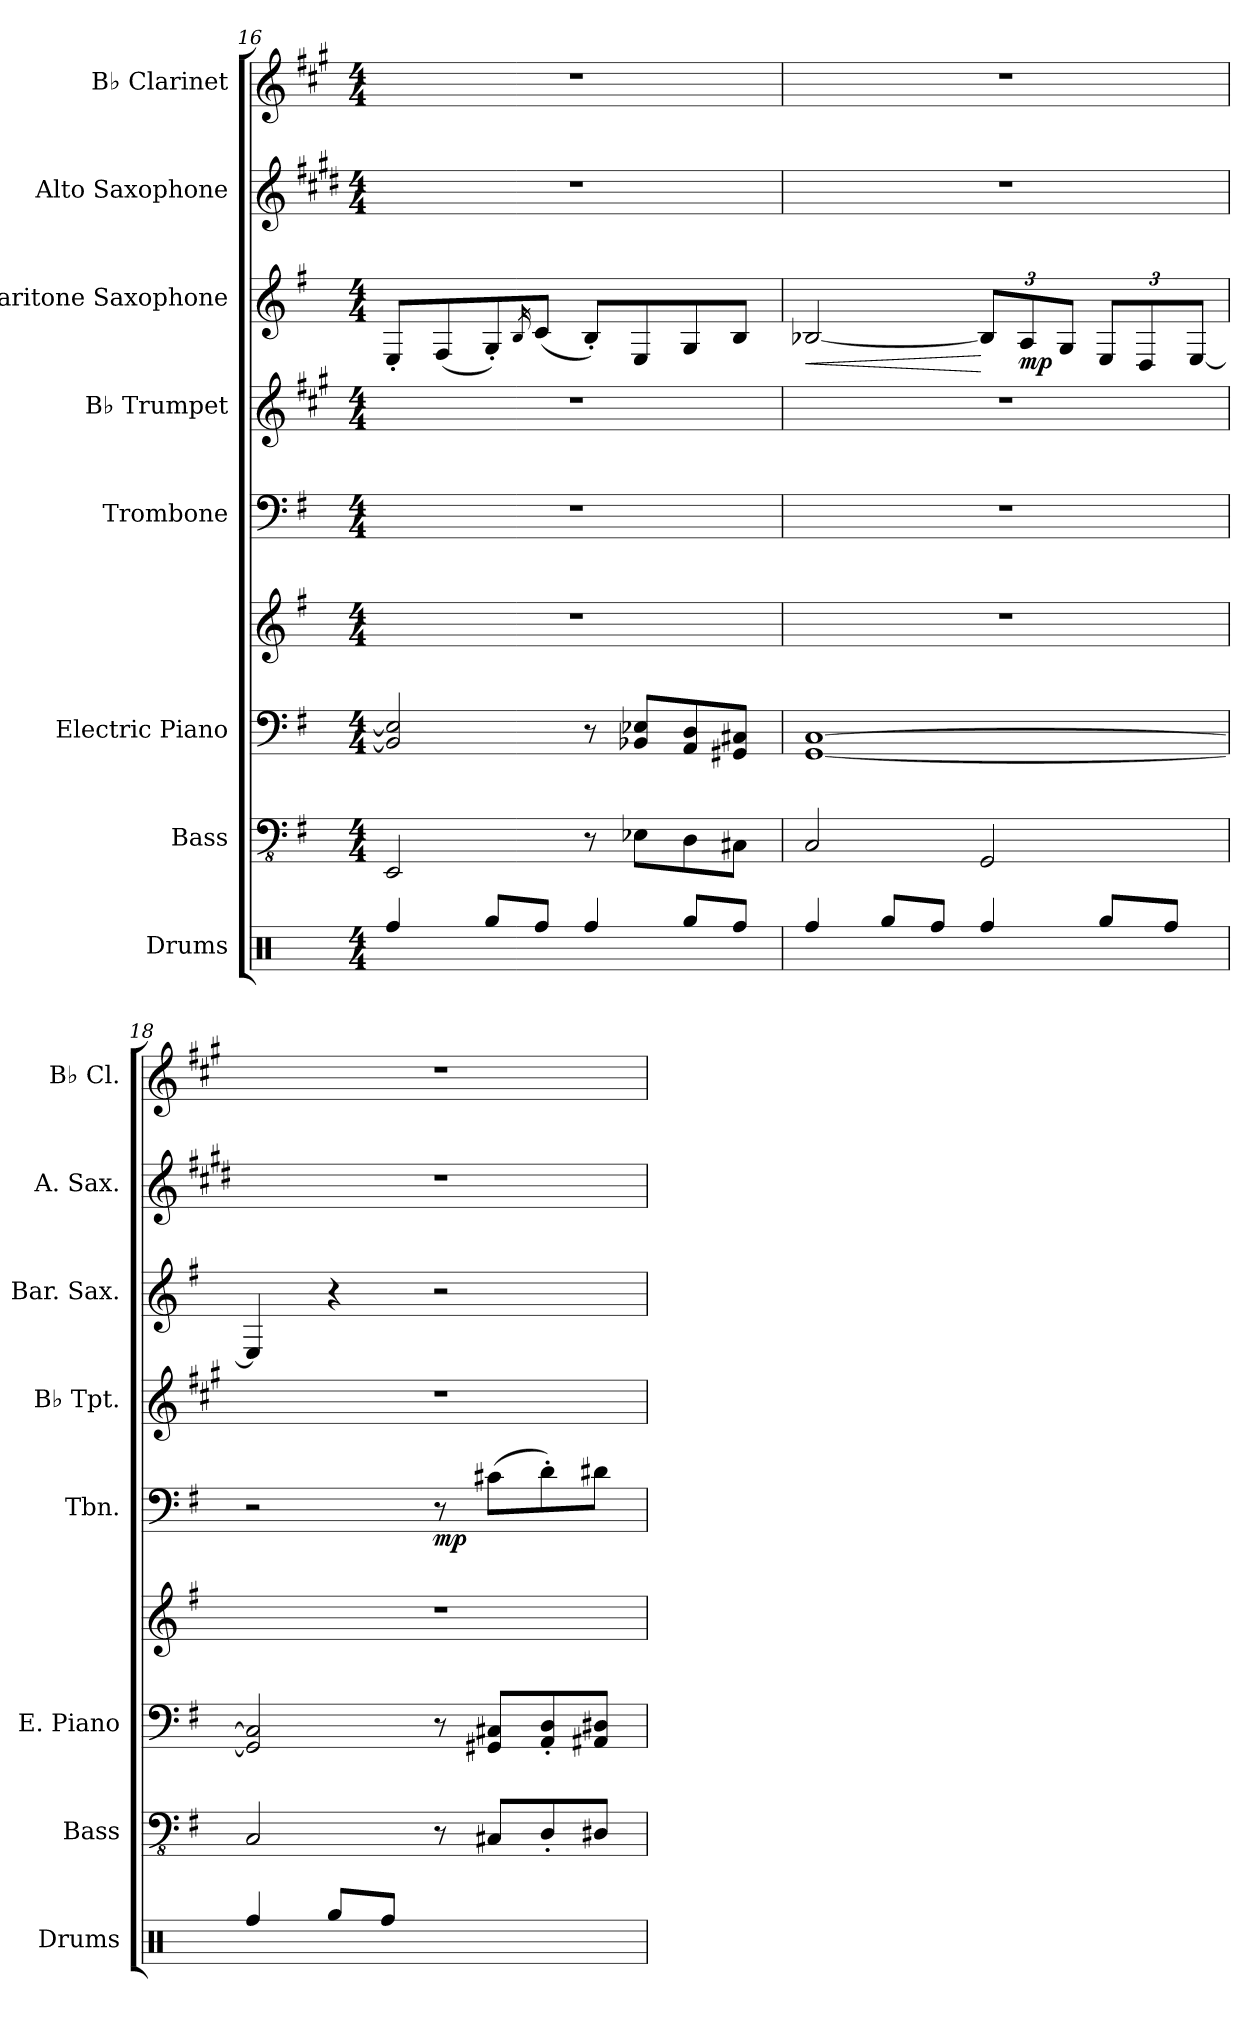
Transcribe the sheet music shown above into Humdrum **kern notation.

**kern	**kern	**kern	**kern	**kern	**dynam	**kern	**kern	**dynam	**kern	**kern
*part8	*part7	*part6	*part6	*part5	*part5	*part4	*part3	*part3	*part2	*part1
*staff9	*staff8	*staff7	*staff6	*staff5	*staff5	*staff4	*staff3	*staff3	*staff2	*staff1
*I"Drums	*I"Bass	*I"Electric Piano	*	*I"Trombone	*	*I"B♭ Trumpet	*I"Baritone Saxophone	*	*I"Alto Saxophone	*I"B♭ Clarinet
*I'Drums	*I'Bass	*I'E. Piano	*	*I'Tbn.	*	*I'B♭ Tpt.	*I'Bar. Sax.	*	*I'A. Sax.	*I'B♭ Cl.
*clefX	*clefFv4	*clefF4	*clefG2	*clefF4	*	*clefG2	*clefG2	*	*clefG2	*clefG2
*	*	*	*	*	*	*ITrd1c2	*ITrd12c21	*	*ITrd5c9	*ITrd1c2
*k[]	*k[f#]	*k[f#]	*k[f#]	*k[f#]	*	*k[f#]	*k[f#]	*	*k[f#]	*k[f#]
*M4/4	*M4/4	*M4/4	*M4/4	*M4/4	*	*M4/4	*M4/4	*	*M4/4	*M4/4
=16	=16	=16	=16	=16	=16	=16	=16	=16	=16	=16
4Rff/	2EEE/	2BB/] 2E/]	1r	1r	.	1r	8EE'/L	.	1r	1r
.	.	.	.	.	.	.	(<8FF#/	.	.	.
8Rgg/L	.	.	.	.	.	.	8GG'/)	.	.	.
.	.	.	.	.	.	.	16qBB/	.	.	.
8Rff/J	.	.	.	.	.	.	(<8C/J	.	.	.
4Rff/	8r	8r	.	.	.	.	8BB'/L)	.	.	.
.	8EE-X\L	8BB-X/ 8E-X/L	.	.	.	.	8EE/	.	.	.
8Rgg/L	8DD\	8AA/ 8D/	.	.	.	.	8GG/	.	.	.
8Rff/J	8CC#X\J	8GG#X/ 8C#X/J	.	.	.	.	8BB/J	.	.	.
!!LO:PB:g=z
=17	=17	=17	=17	=17	=17	=17	=17	=17	=17	=17
!	!	!	!	!	!	!	!	!LO:HP:b	!	!
4Rff/	2CC/	[1GG [1C	1r	1r	.	1r	[2BB-X/	<	1r	1r
8Rgg/L	.	.	.	.	.	.	.	.	.	.
8Rff/J	.	.	.	.	.	.	.	.	.	.
*	*	*	*	*	*	*	*Xbrackettup	*	*	*
4Rff/	2GGG/	.	.	.	.	.	12BB-/L]	[	.	.
!	!	!	!	!	!	!	!	!LO:DY:b	!	!
.	.	.	.	.	.	.	12AA/	mp	.	.
.	.	.	.	.	.	.	12GG/J	.	.	.
8Rgg/L	.	.	.	.	.	.	12EE/L	.	.	.
.	.	.	.	.	.	.	12DD/	.	.	.
8Rff/J	.	.	.	.	.	.	.	.	.	.
.	.	.	.	.	.	.	[12EE/J	.	.	.
=18	=18	=18	=18	=18	=18	=18	=18	=18	=18	=18
4Rff/	2CC/	2GG/] 2C/]	1r	2r	.	1r	4EE/]	.	1r	1r
8Rgg/L	.	.	.	.	.	.	4r	.	.	.
8Rff/J	.	.	.	.	.	.	.	.	.	.
!	!	!	!	!	!LO:DY:b	!	!	!	!	!
4R	8r	8r	.	8r	mp	.	2r	.	.	.
.	8CC#X/L	8GG#X/ 8C#X/L	.	(>8c#X\L	.	.	.	.	.	.
4R	8DD'/	8AA/' 8D/'	.	8d'\)	.	.	.	.	.	.
.	8DD#X/J	8AA#X/ 8D#X/J	.	8d#X\J	.	.	.	.	.	.
=	=	=	=	=	=	=	=	=	=	=
*-	*-	*-	*-	*-	*-	*-	*-	*-	*-	*-
